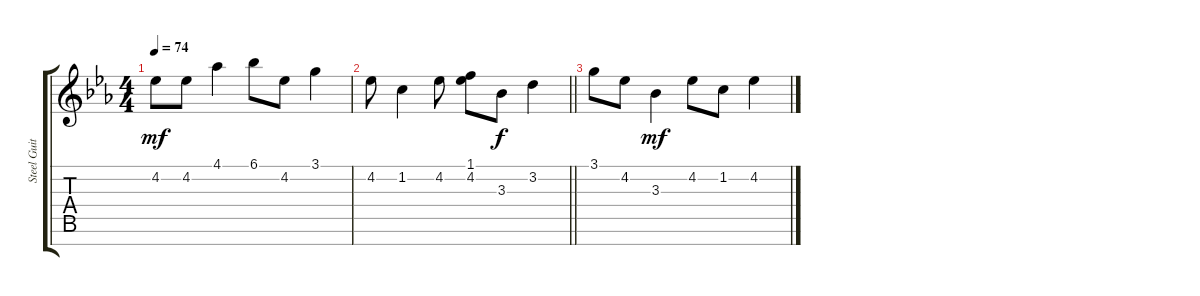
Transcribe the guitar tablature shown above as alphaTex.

\track ("Steel Guitar" "Steel Guit") {instrument acousticguitarsteel}
\staff {score tabs}
\tuning (E4 B3 G3 D3 A2 E2 B1) {hide}
\ts (4 4)
\tempo 74
\clef g2
\ks eb
4.2.8{dy mf} 4.2.8 4.1.4 6.1.8 4.2.8 3.1.4 |
\barLineRight lightlight
4.2.8 1.2.4 4.2.8 (1.1 4.2).8 3.3.8{dy f} 3.2.4 |
3.1.8 4.2.8 3.3.4{dy mf} 4.2.8 1.2.8 4.2.4
